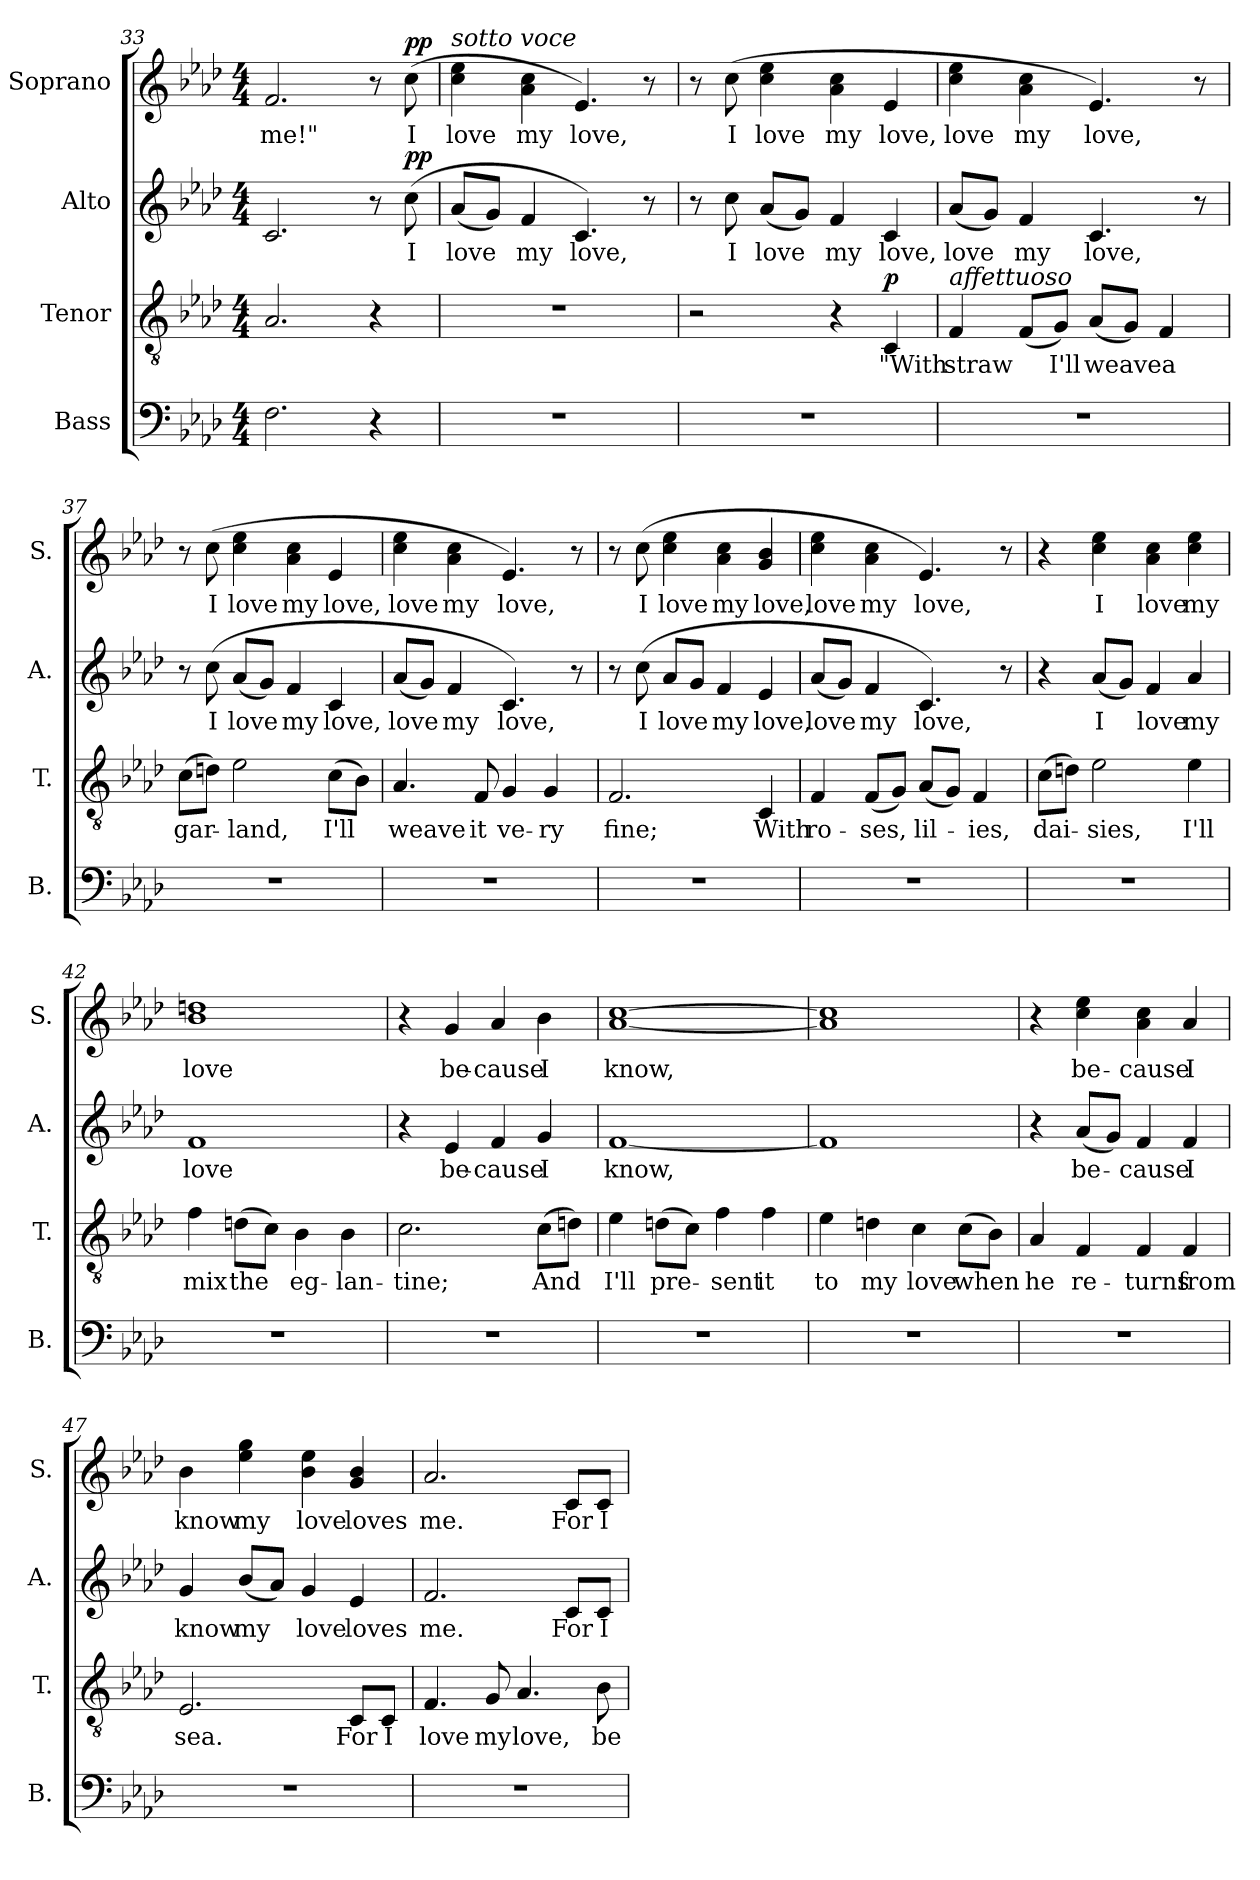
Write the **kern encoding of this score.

**kern	**kern	**text	**dynam	**kern	**text	**dynam	**kern	**text	**dynam
*part4	*part3	*part3	*part3	*part2	*part2	*part2	*part1	*part1	*part1
*staff4	*staff3	*staff3	*staff3	*staff2	*staff2	*staff2	*staff1	*staff1	*staff1
*I"Bass	*I"Tenor	*	*	*I"Alto	*	*	*I"Soprano	*	*
*I'B.	*I'T.	*	*	*I'A.	*	*	*I'S.	*	*
*clefF4	*clefGv2	*	*	*clefG2	*	*	*clefG2	*	*
*	*ITrd7c12	*	*	*	*	*	*	*	*
*k[b-e-a-d-]	*k[b-e-a-d-]	*	*	*k[b-e-a-d-]	*	*	*k[b-e-a-d-]	*	*
*A-:	*A-:	*	*	*A-:	*	*	*A-:	*	*
*M4/4	*M4/4	*	*	*M4/4	*	*	*M4/4	*	*
=33	=33	=33	=33	=33	=33	=33	=33	=33	=33
!	!	!	!	!	!	!	!	!LO:LY:b	!
2.F\	2.AA-/	.	.	2.c/	.	.	2.f/	me!"	.
4r	4r	.	.	8r	.	.	8r	.	.
!	!	!	!	!	!LO:LY:b	!LO:DY:b	!	!LO:LY:b	!LO:DY:b
.	.	.	.	(>8cc\	I	pp	(>8cc\	I	pp
=34	=34	=34	=34	=34	=34	=34	=34	=34	=34
!	!	!	!	!	!	!	!LO:TX:a:i:t=sotto voce	!	!
!	!	!	!	!	!LO:LY:b	!	!	!LO:LY:b	!
1r	1r	.	.	(<8a-/L	love	.	4cc\ 4ee-\	love	.
.	.	.	.	8g/J)	.	.	.	.	.
!	!	!	!	!	!LO:LY:b	!	!	!LO:LY:b	!
.	.	.	.	4f/	my	.	4a-\ 4cc\	my	.
!	!	!	!	!	!LO:LY:b	!	!	!LO:LY:b	!
.	.	.	.	4.c/)	love,	.	4.e-/)	love,	.
.	.	.	.	8r	.	.	8r	.	.
!!LO:LB:g=z
=35	=35	=35	=35	=35	=35	=35	=35	=35	=35
1r	2r	.	.	8r	.	.	8r	.	.
!	!	!	!	!	!LO:LY:b	!	!	!LO:LY:b	!
.	.	.	.	8cc\	I	.	(>8cc\	I	.
!	!	!	!	!	!LO:LY:b	!	!	!LO:LY:b	!
.	.	.	.	(<8a-/L	love	.	4cc\ 4ee-\	love	.
.	.	.	.	8g/J)	.	.	.	.	.
!	!	!	!	!	!LO:LY:b	!	!	!LO:LY:b	!
.	4r	.	.	4f/	my	.	4a-\ 4cc\	my	.
!	!	!LO:LY:b	!LO:DY:b	!	!LO:LY:b	!	!	!LO:LY:b	!
.	4CC/	"With	p	4c/	love,	.	4e-/	love,	.
=36	=36	=36	=36	=36	=36	=36	=36	=36	=36
!	!LO:TX:a:i:t=affettuoso	!	!	!	!	!	!	!	!
!	!	!LO:LY:b	!	!	!LO:LY:b	!	!	!LO:LY:b	!
1r	4FF/	straw	.	(<8a-/L	love	.	4cc\ 4ee-\	love	.
.	.	.	.	8g/J)	.	.	.	.	.
!	!	!	!	!	!LO:LY:b	!	!	!LO:LY:b	!
.	(<8FF/L	.	.	4f/	my	.	4a-\ 4cc\	my	.
!	!	!LO:LY:b	!	!	!	!	!	!	!
.	8GG/J)	I'll	.	.	.	.	.	.	.
!	!	!LO:LY:b	!	!	!LO:LY:b	!	!	!LO:LY:b	!
.	(<8AA-/L	weave	.	4.c/	love,	.	4.e-/)	love,	.
.	8GG/J)	.	.	.	.	.	.	.	.
!	!	!LO:LY:b	!	!	!	!	!	!	!
.	4FF/	a	.	.	.	.	.	.	.
.	.	.	.	8r	.	.	8r	.	.
=37	=37	=37	=37	=37	=37	=37	=37	=37	=37
!	!	!LO:LY:b	!	!	!	!	!	!	!
1r	(>8C\L	gar-	.	8r	.	.	8r	.	.
!	!	!	!	!	!LO:LY:b	!	!	!LO:LY:b	!
.	8Dn\J)	.	.	(>8cc\	I	.	(>8cc\	I	.
!	!	!LO:LY:b	!	!	!LO:LY:b	!	!	!LO:LY:b	!
.	2E-\	-land,	.	(<8a-/L	love	.	4cc\ 4ee-\	love	.
.	.	.	.	8g/J)	.	.	.	.	.
!	!	!	!	!	!LO:LY:b	!	!	!LO:LY:b	!
.	.	.	.	4f/	my	.	4a-\ 4cc\	my	.
!	!	!LO:LY:b	!	!	!LO:LY:b	!	!	!LO:LY:b	!
.	(>8C\L	I'll	.	4c/	love,	.	4e-/	love,	.
.	8BB-\J)	.	.	.	.	.	.	.	.
=38	=38	=38	=38	=38	=38	=38	=38	=38	=38
!	!	!LO:LY:b	!	!	!LO:LY:b	!	!	!LO:LY:b	!
1r	4.AA-/	weave	.	(<8a-/L	love	.	4cc\ 4ee-\	love	.
.	.	.	.	8g/J)	.	.	.	.	.
!	!	!	!	!	!LO:LY:b	!	!	!LO:LY:b	!
.	.	.	.	4f/	my	.	4a-\ 4cc\	my	.
!	!	!LO:LY:b	!	!	!	!	!	!	!
.	8FF/	it	.	.	.	.	.	.	.
!	!	!LO:LY:b	!	!	!LO:LY:b	!	!	!LO:LY:b	!
.	4GG/	ve-	.	4.c/)	love,	.	4.e-/)	love,	.
!	!	!LO:LY:b	!	!	!	!	!	!	!
.	4GG/	-ry	.	.	.	.	.	.	.
.	.	.	.	8r	.	.	8r	.	.
=39	=39	=39	=39	=39	=39	=39	=39	=39	=39
!	!	!LO:LY:b	!	!	!	!	!	!	!
1r	2.FF/	fine;	.	8r	.	.	8r	.	.
!	!	!	!	!	!LO:LY:b	!	!	!LO:LY:b	!
.	.	.	.	(>8cc\	I	.	(>8cc\	I	.
!	!	!	!	!	!LO:LY:b	!	!	!LO:LY:b	!
.	.	.	.	8a-/L	love	.	4cc\ 4ee-\	love	.
.	.	.	.	8g/J	.	.	.	.	.
!	!	!	!	!	!LO:LY:b	!	!	!LO:LY:b	!
.	.	.	.	4f/	my	.	4a-\ 4cc\	my	.
!	!	!LO:LY:b	!	!	!LO:LY:b	!	!	!LO:LY:b	!
.	4CC/	With	.	4e-/	love,	.	4g/ 4b-/	love,	.
=40	=40	=40	=40	=40	=40	=40	=40	=40	=40
!	!	!LO:LY:b	!	!	!LO:LY:b	!	!	!LO:LY:b	!
1r	4FF/	ro-	.	(<8a-/L	love	.	4cc\ 4ee-\	love	.
.	.	.	.	8g/J)	.	.	.	.	.
!	!	!LO:LY:b	!	!	!LO:LY:b	!	!	!LO:LY:b	!
.	(<8FF/L	-ses,	.	4f/	my	.	4a-\ 4cc\	my	.
.	8GG/J)	.	.	.	.	.	.	.	.
!	!	!LO:LY:b	!	!	!LO:LY:b	!	!	!LO:LY:b	!
.	(<8AA-/L	lil-	.	4.c/)	love,	.	4.e-/)	love,	.
.	8GG/J)	.	.	.	.	.	.	.	.
!	!	!LO:LY:b	!	!	!	!	!	!	!
.	4FF/	-ies,	.	.	.	.	.	.	.
.	.	.	.	8r	.	.	8r	.	.
!!LO:PB:g=z
=41	=41	=41	=41	=41	=41	=41	=41	=41	=41
!	!	!LO:LY:b	!	!	!	!	!	!	!
1r	(>8C\L	dai-	.	4r	.	.	4r	.	.
.	8Dn\J)	.	.	.	.	.	.	.	.
!	!	!LO:LY:b	!	!	!LO:LY:b	!	!	!LO:LY:b	!
.	2E-\	-sies,	.	(<8a-/L	I	.	4cc\ 4ee-\	I	.
.	.	.	.	8g/J)	.	.	.	.	.
!	!	!	!	!	!LO:LY:b	!	!	!LO:LY:b	!
.	.	.	.	4f/	love	.	4a-\ 4cc\	love	.
!	!	!LO:LY:b	!	!	!LO:LY:b	!	!	!LO:LY:b	!
.	4E-\	I'll	.	4a-/	my	.	4cc\ 4ee-\	my	.
=42	=42	=42	=42	=42	=42	=42	=42	=42	=42
!	!	!LO:LY:b	!	!	!LO:LY:b	!	!	!LO:LY:b	!
1r	4F\	mix	.	1f	love	.	1b- 1ddn	love	.
!	!	!LO:LY:b	!	!	!	!	!	!	!
.	(>8Dn\L	the	.	.	.	.	.	.	.
.	8C\J)	.	.	.	.	.	.	.	.
!	!	!LO:LY:b	!	!	!	!	!	!	!
.	4BB-\	eg-	.	.	.	.	.	.	.
!	!	!LO:LY:b	!	!	!	!	!	!	!
.	4BB-\	-lan-	.	.	.	.	.	.	.
=43	=43	=43	=43	=43	=43	=43	=43	=43	=43
!	!	!LO:LY:b	!	!	!	!	!	!	!
1r	2.C\	-tine;	.	4r	.	.	4r	.	.
!	!	!	!	!	!LO:LY:b	!	!	!LO:LY:b	!
.	.	.	.	4e-/	be-	.	4g/	be-	.
!	!	!	!	!	!LO:LY:b	!	!	!LO:LY:b	!
.	.	.	.	4f/	-cause	.	4a-/	-cause	.
!	!	!LO:LY:b	!	!	!LO:LY:b	!	!	!LO:LY:b	!
.	(>8C\L	And	.	4g/	I	.	4b-\	I	.
.	8Dn\J)	.	.	.	.	.	.	.	.
=44	=44	=44	=44	=44	=44	=44	=44	=44	=44
!	!	!LO:LY:b	!	!	!LO:LY:b	!	!	!LO:LY:b	!
1r	4E-\	I'll	.	[1f	know,	.	[1a- [1cc	know,	.
!	!	!LO:LY:b	!	!	!	!	!	!	!
.	(>8Dn\L	pre-	.	.	.	.	.	.	.
.	8C\J)	.	.	.	.	.	.	.	.
!	!	!LO:LY:b	!	!	!	!	!	!	!
.	4F\	-sent	.	.	.	.	.	.	.
!	!	!LO:LY:b	!	!	!	!	!	!	!
.	4F\	it	.	.	.	.	.	.	.
=45	=45	=45	=45	=45	=45	=45	=45	=45	=45
!	!	!LO:LY:b	!	!	!	!	!	!	!
1r	4E-\	to	.	1f]	.	.	1a-] 1cc]	.	.
!	!	!LO:LY:b	!	!	!	!	!	!	!
.	4Dn\	my	.	.	.	.	.	.	.
!	!	!LO:LY:b	!	!	!	!	!	!	!
.	4C\	love	.	.	.	.	.	.	.
!	!	!LO:LY:b	!	!	!	!	!	!	!
.	(>8C\L	when	.	.	.	.	.	.	.
.	8BB-\J)	.	.	.	.	.	.	.	.
=46	=46	=46	=46	=46	=46	=46	=46	=46	=46
!	!	!LO:LY:b	!	!	!	!	!	!	!
1r	4AA-/	he	.	4r	.	.	4r	.	.
!	!	!LO:LY:b	!	!	!LO:LY:b	!	!	!LO:LY:b	!
.	4FF/	re-	.	(<8a-/L	be-	.	4cc\ 4ee-\	be-	.
.	.	.	.	8g/J)	.	.	.	.	.
!	!	!LO:LY:b	!	!	!LO:LY:b	!	!	!LO:LY:b	!
.	4FF/	-turns	.	4f/	-cause	.	4a-\ 4cc\	-cause	.
!	!	!LO:LY:b	!	!	!LO:LY:b	!	!	!LO:LY:b	!
.	4FF/	from	.	4f/	I	.	4a-/	I	.
!!LO:LB:g=z
=47	=47	=47	=47	=47	=47	=47	=47	=47	=47
!	!	!LO:LY:b	!	!	!LO:LY:b	!	!	!LO:LY:b	!
1r	2.EE-/	sea.	.	4g/	know	.	4b-\	know	.
!	!	!	!	!	!LO:LY:b	!	!	!LO:LY:b	!
.	.	.	.	(<8b-/L	my	.	4ee-\ 4gg\	my	.
.	.	.	.	8a-/J)	.	.	.	.	.
!	!	!	!	!	!LO:LY:b	!	!	!LO:LY:b	!
.	.	.	.	4g/	love	.	4b-\ 4ee-\	love	.
!	!	!LO:LY:b	!	!	!LO:LY:b	!	!	!LO:LY:b	!
.	8CC/L	For	.	4e-/	loves	.	4g/ 4b-/	loves	.
!	!	!LO:LY:b	!	!	!	!	!	!	!
.	8CC/J	I	.	.	.	.	.	.	.
=48	=48	=48	=48	=48	=48	=48	=48	=48	=48
!	!	!LO:LY:b	!	!	!LO:LY:b	!	!	!LO:LY:b	!
1r	4.FF/	love	.	2.f/	me.	.	2.a-/	me.	.
!	!	!LO:LY:b	!	!	!	!	!	!	!
.	8GG/	my	.	.	.	.	.	.	.
!	!	!LO:LY:b	!	!	!	!	!	!	!
.	4.AA-/	love,	.	.	.	.	.	.	.
!	!	!	!	!	!LO:LY:b	!	!	!LO:LY:b	!
.	.	.	.	8c/L	For	.	8c/L	For	.
!	!	!LO:LY:b	!	!	!LO:LY:b	!	!	!LO:LY:b	!
.	8BB-\	be-	.	8c/J	I	.	8c/J	I	.
=	=	=	=	=	=	=	=	=	=
*-	*-	*-	*-	*-	*-	*-	*-	*-	*-
